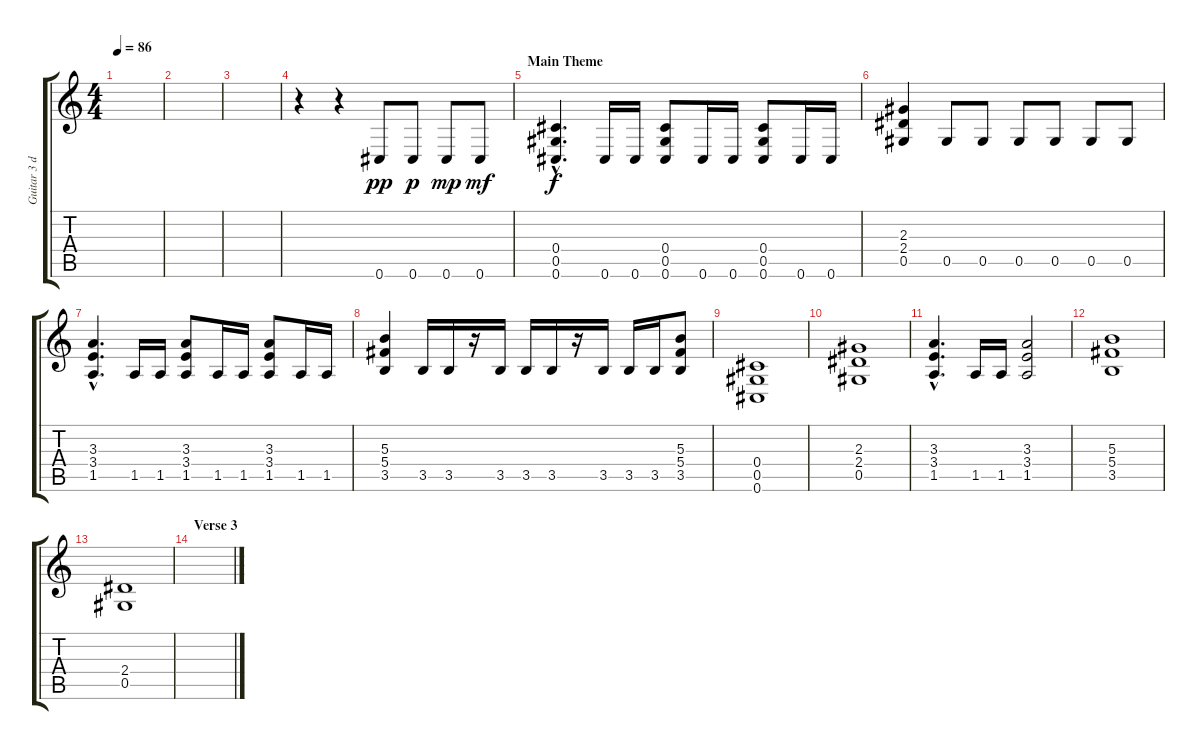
\track ("Guitar 3 dist" "Guitar 3 d") {instrument distortionguitar}
\staff {score tabs}
\tuning (Eb4 Bb3 Gb3 Db3 Ab2 Db2) {hide}
\ts (4 4)
\tempo 86
\clef g2
\ks c
|
|
|
r.4 r.4 0.6.8{dy pp} 0.6.8{dy p} 0.6.8{dy mp} 0.6.8{dy mf} |
\section ("" "Main Theme")
(0.4{hac} 0.5{hac} 0.6{hac}).4{d dy f} 0.6.16 0.6.16 (0.4 0.5 0.6).8 0.6.16 0.6.16 (0.4 0.5 0.6).8 0.6.16 0.6.16 |
(2.3 2.4 0.5).4 0.5.8 0.5.8 0.5.8 0.5.8 0.5.8 0.5.8 |
(3.3{hac} 3.4{hac} 1.5{hac}).4{d} 1.5.16 1.5.16 (3.3 3.4 1.5).8 1.5.16 1.5.16 (3.3 3.4 1.5).8 1.5.16 1.5.16 |
(5.3 5.4 3.5).4 3.5.16 3.5.16 r.16 3.5.16 3.5.16 3.5.16 r.16 3.5.16 3.5.16 3.5.16 (5.3 5.4 3.5).8 |
(0.4 0.5 0.6).1 |
(2.3 2.4 0.5).1 |
(3.3{hac} 3.4{hac} 1.5{hac}).4{d} 1.5.16 1.5.16 (3.3 3.4 1.5).2 |
(5.3 5.4 3.5).1 |
(2.4 0.5).1 |
\section ("" "Verse 3")
